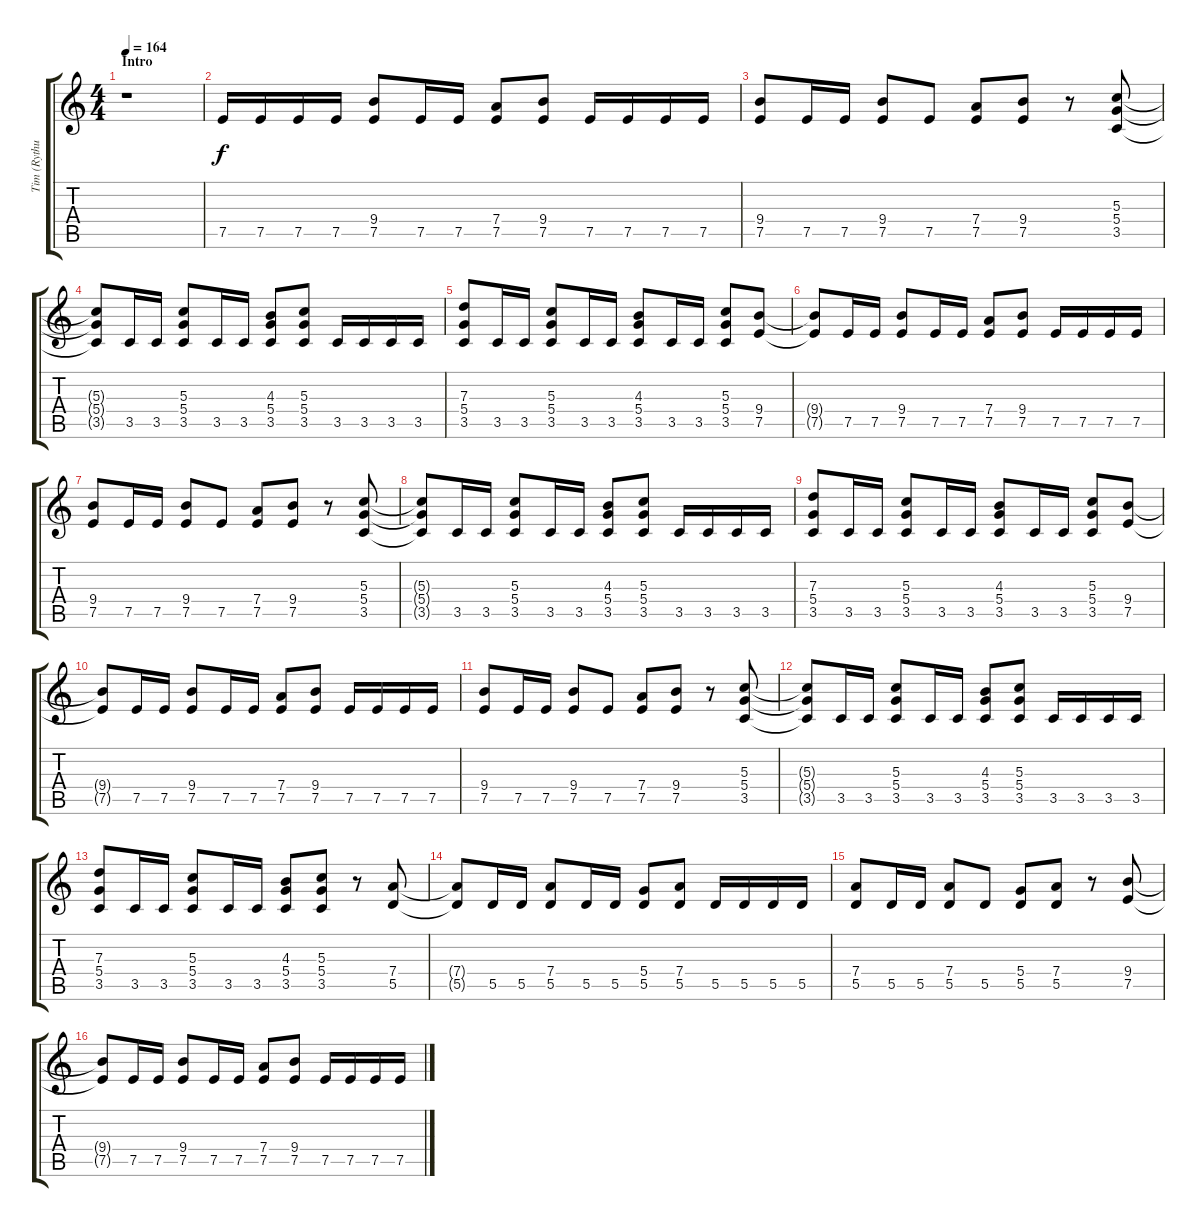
\track ("Tim (Rythum)" "Tim (Rythu") {instrument distortionguitar}
\staff {score tabs}
\tuning (E4 B3 G3 D3 A2 E2) {hide}
\ts (4 4)
\section ("" "Intro")
\tempo 164
\clef g2
\ks c
r.1{dy f instrument distortionguitar} |
7.5.16 7.5.16 7.5.16 7.5.16 (9.4 7.5).8 7.5.16 7.5.16 (7.4 7.5).8 (9.4 7.5).8 7.5.16 7.5.16 7.5.16 7.5.16 |
(9.4 7.5).8 7.5.16 7.5.16 (9.4 7.5).8 7.5.8 (7.4 7.5).8 (9.4 7.5).8 r.8 (5.3 5.4 3.5).8 |
(5.3{t} 5.4{t} 3.5{t}).8 3.5.16 3.5.16 (5.3 5.4 3.5).8 3.5.16 3.5.16 (4.3 5.4 3.5).8 (5.3 5.4 3.5).8 3.5.16 3.5.16 3.5.16 3.5.16 |
(7.3 5.4 3.5).8 3.5.16 3.5.16 (5.3 5.4 3.5).8 3.5.16 3.5.16 (4.3 5.4 3.5).8 3.5.16 3.5.16 (5.3 5.4 3.5).8 (9.4 7.5).8 |
(9.4{t} 7.5{t}).8 7.5.16 7.5.16 (9.4 7.5).8 7.5.16 7.5.16 (7.4 7.5).8 (9.4 7.5).8 7.5.16 7.5.16 7.5.16 7.5.16 |
(9.4 7.5).8 7.5.16 7.5.16 (9.4 7.5).8 7.5.8 (7.4 7.5).8 (9.4 7.5).8 r.8 (5.3 5.4 3.5).8 |
(5.3{t} 5.4{t} 3.5{t}).8 3.5.16 3.5.16 (5.3 5.4 3.5).8 3.5.16 3.5.16 (4.3 5.4 3.5).8 (5.3 5.4 3.5).8 3.5.16 3.5.16 3.5.16 3.5.16 |
(7.3 5.4 3.5).8 3.5.16 3.5.16 (5.3 5.4 3.5).8 3.5.16 3.5.16 (4.3 5.4 3.5).8 3.5.16 3.5.16 (5.3 5.4 3.5).8 (9.4 7.5).8 |
(9.4{t} 7.5{t}).8 7.5.16 7.5.16 (9.4 7.5).8 7.5.16 7.5.16 (7.4 7.5).8 (9.4 7.5).8 7.5.16 7.5.16 7.5.16 7.5.16 |
(9.4 7.5).8 7.5.16 7.5.16 (9.4 7.5).8 7.5.8 (7.4 7.5).8 (9.4 7.5).8 r.8 (5.3 5.4 3.5).8 |
(5.3{t} 5.4{t} 3.5{t}).8 3.5.16 3.5.16 (5.3 5.4 3.5).8 3.5.16 3.5.16 (4.3 5.4 3.5).8 (5.3 5.4 3.5).8 3.5.16 3.5.16 3.5.16 3.5.16 |
(7.3 5.4 3.5).8 3.5.16 3.5.16 (5.3 5.4 3.5).8 3.5.16 3.5.16 (4.3 5.4 3.5).8 (5.3 5.4 3.5).8 r.8 (7.4 5.5).8 |
(7.4{t} 5.5{t}).8 5.5.16 5.5.16 (7.4 5.5).8 5.5.16 5.5.16 (5.4 5.5).8 (7.4 5.5).8 5.5.16 5.5.16 5.5.16 5.5.16 |
(7.4 5.5).8 5.5.16 5.5.16 (7.4 5.5).8 5.5.8 (5.4 5.5).8 (7.4 5.5).8 r.8 (9.4 7.5).8 |
(9.4{t} 7.5{t}).8 7.5.16 7.5.16 (9.4 7.5).8 7.5.16 7.5.16 (7.4 7.5).8 (9.4 7.5).8 7.5.16 7.5.16 7.5.16 7.5.16
